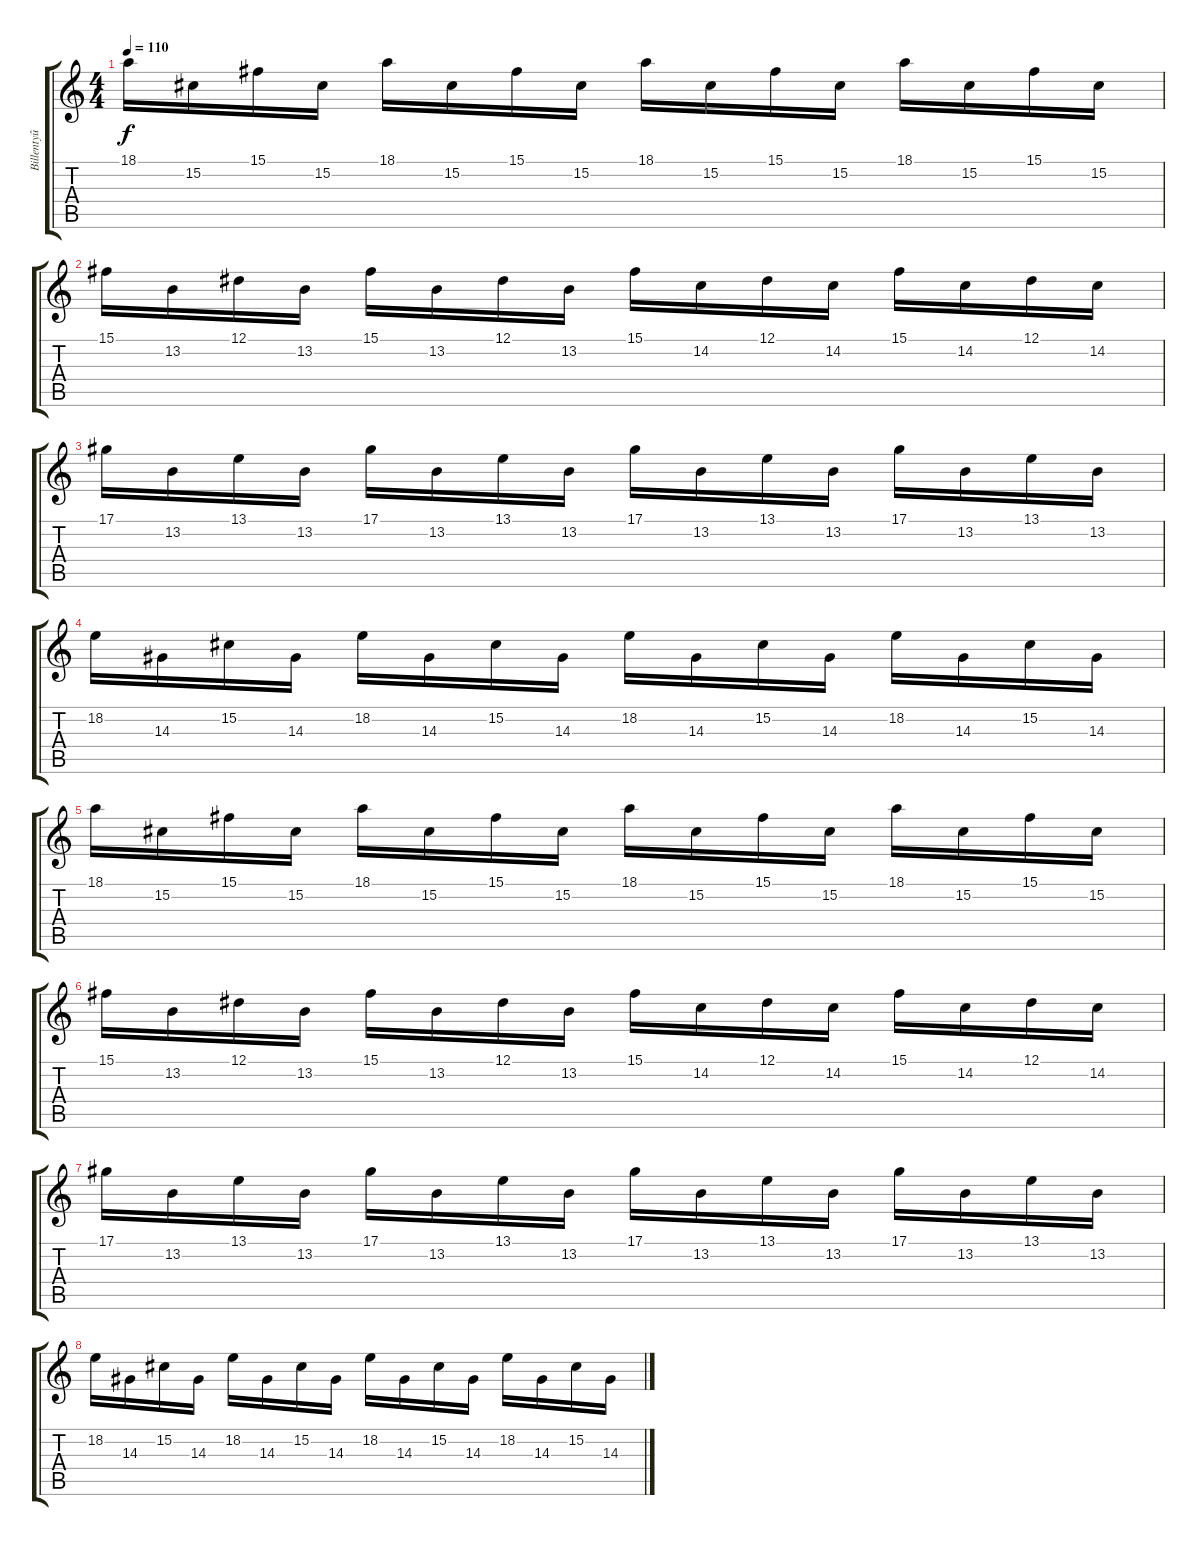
\track ("Billentyû" "Billentyû") {instrument clavinet}
\staff {score tabs}
\tuning (Eb4 Bb3 Gb3 Db3 Ab2 Eb2) {hide}
\ts (4 4)
\tempo 110
\clef g2
\ks c
18.1.16{dy f} 15.2.16 15.1.16 15.2.16 18.1.16 15.2.16 15.1.16 15.2.16 18.1.16 15.2.16 15.1.16 15.2.16 18.1.16 15.2.16 15.1.16 15.2.16 |
15.1.16 13.2.16 12.1.16 13.2.16 15.1.16 13.2.16 12.1.16 13.2.16 15.1.16 14.2.16 12.1.16 14.2.16 15.1.16 14.2.16 12.1.16 14.2.16 |
17.1.16 13.2.16 13.1.16 13.2.16 17.1.16 13.2.16 13.1.16 13.2.16 17.1.16 13.2.16 13.1.16 13.2.16 17.1.16 13.2.16 13.1.16 13.2.16 |
18.2.16 14.3.16 15.2.16 14.3.16 18.2.16 14.3.16 15.2.16 14.3.16 18.2.16 14.3.16 15.2.16 14.3.16 18.2.16 14.3.16 15.2.16 14.3.16 |
18.1.16 15.2.16 15.1.16 15.2.16 18.1.16 15.2.16 15.1.16 15.2.16 18.1.16 15.2.16 15.1.16 15.2.16 18.1.16 15.2.16 15.1.16 15.2.16 |
15.1.16 13.2.16 12.1.16 13.2.16 15.1.16 13.2.16 12.1.16 13.2.16 15.1.16 14.2.16 12.1.16 14.2.16 15.1.16 14.2.16 12.1.16 14.2.16 |
17.1.16 13.2.16 13.1.16 13.2.16 17.1.16 13.2.16 13.1.16 13.2.16 17.1.16 13.2.16 13.1.16 13.2.16 17.1.16 13.2.16 13.1.16 13.2.16 |
18.2.16 14.3.16 15.2.16 14.3.16 18.2.16 14.3.16 15.2.16 14.3.16 18.2.16 14.3.16 15.2.16 14.3.16 18.2.16 14.3.16 15.2.16 14.3.16
